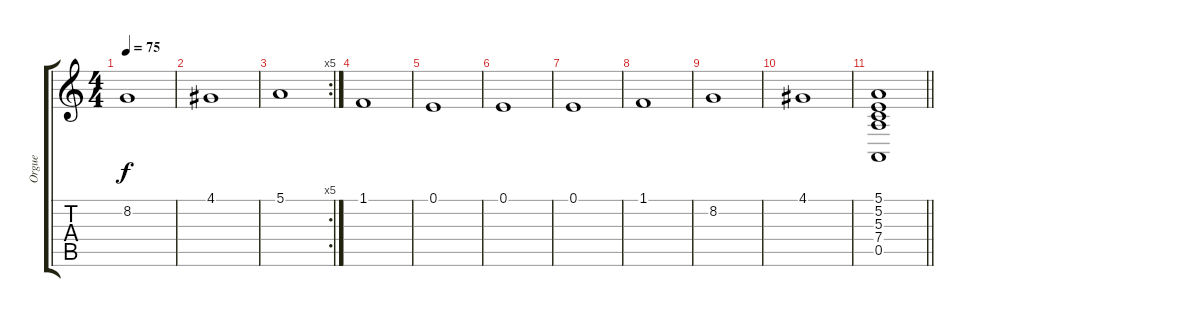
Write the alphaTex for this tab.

\track ("Orgue" "Orgue") {instrument churchorgan}
\staff {score tabs}
\tuning (E4 B3 G3 D3 A2 E2) {hide}
\ts (4 4)
\tempo 75
\clef g2
\ks c
8.2.1{dy f} |
4.1.1 |
\rc 5
5.1.1 |
1.1.1 |
0.1.1 |
0.1.1 |
0.1.1 |
1.1.1 |
8.2.1 |
4.1.1 |
\barLineRight lightlight
(5.1 5.2 5.3 7.4 0.5).1
